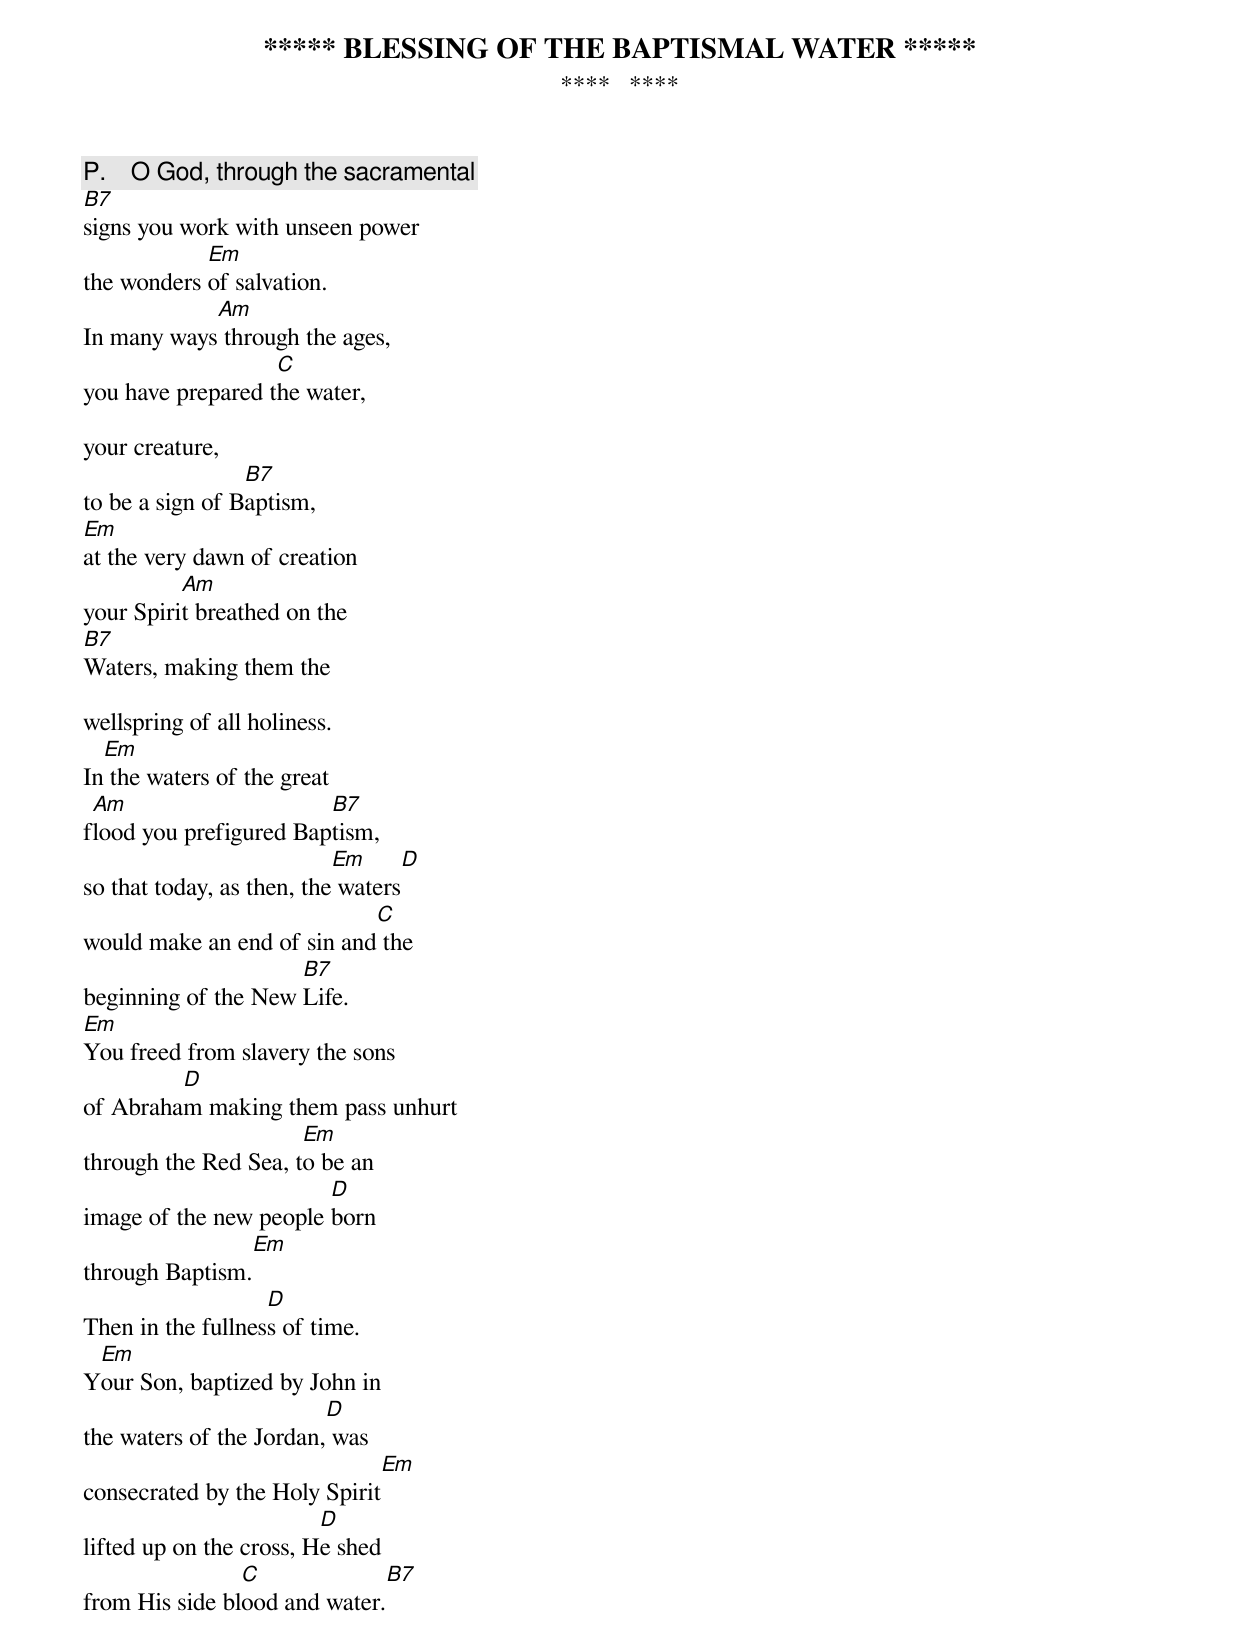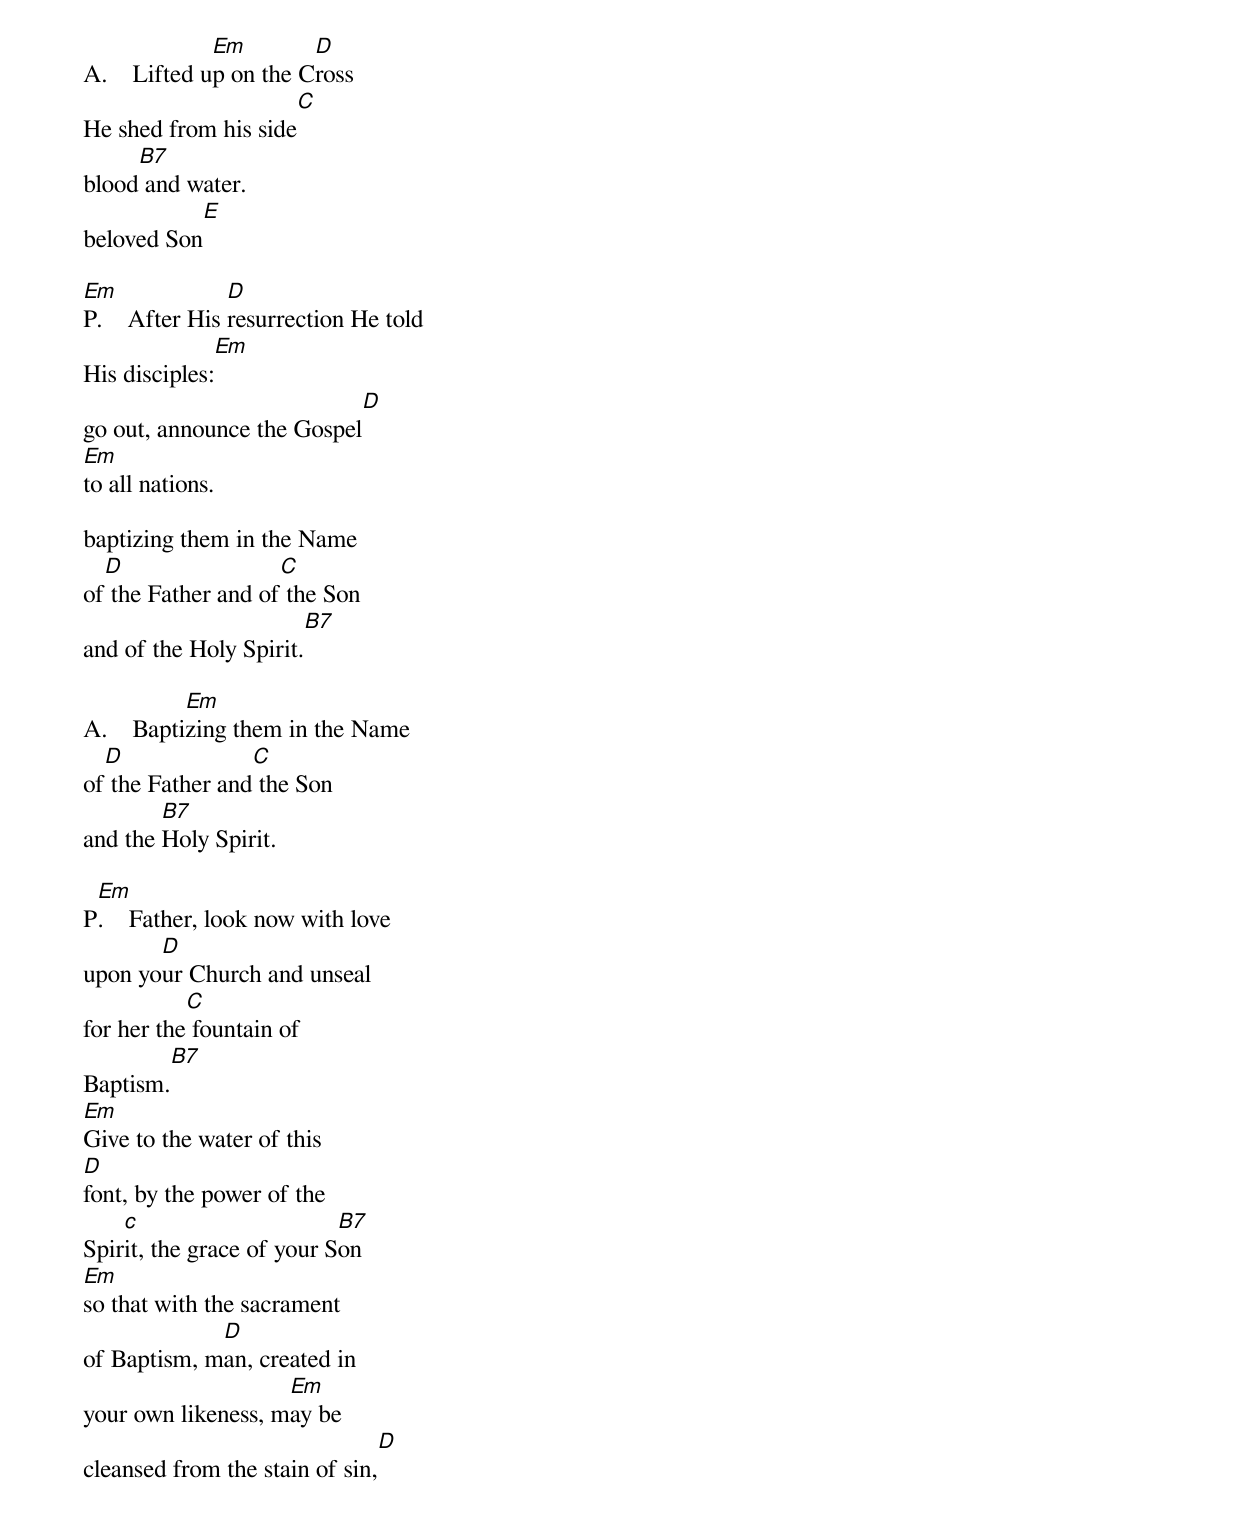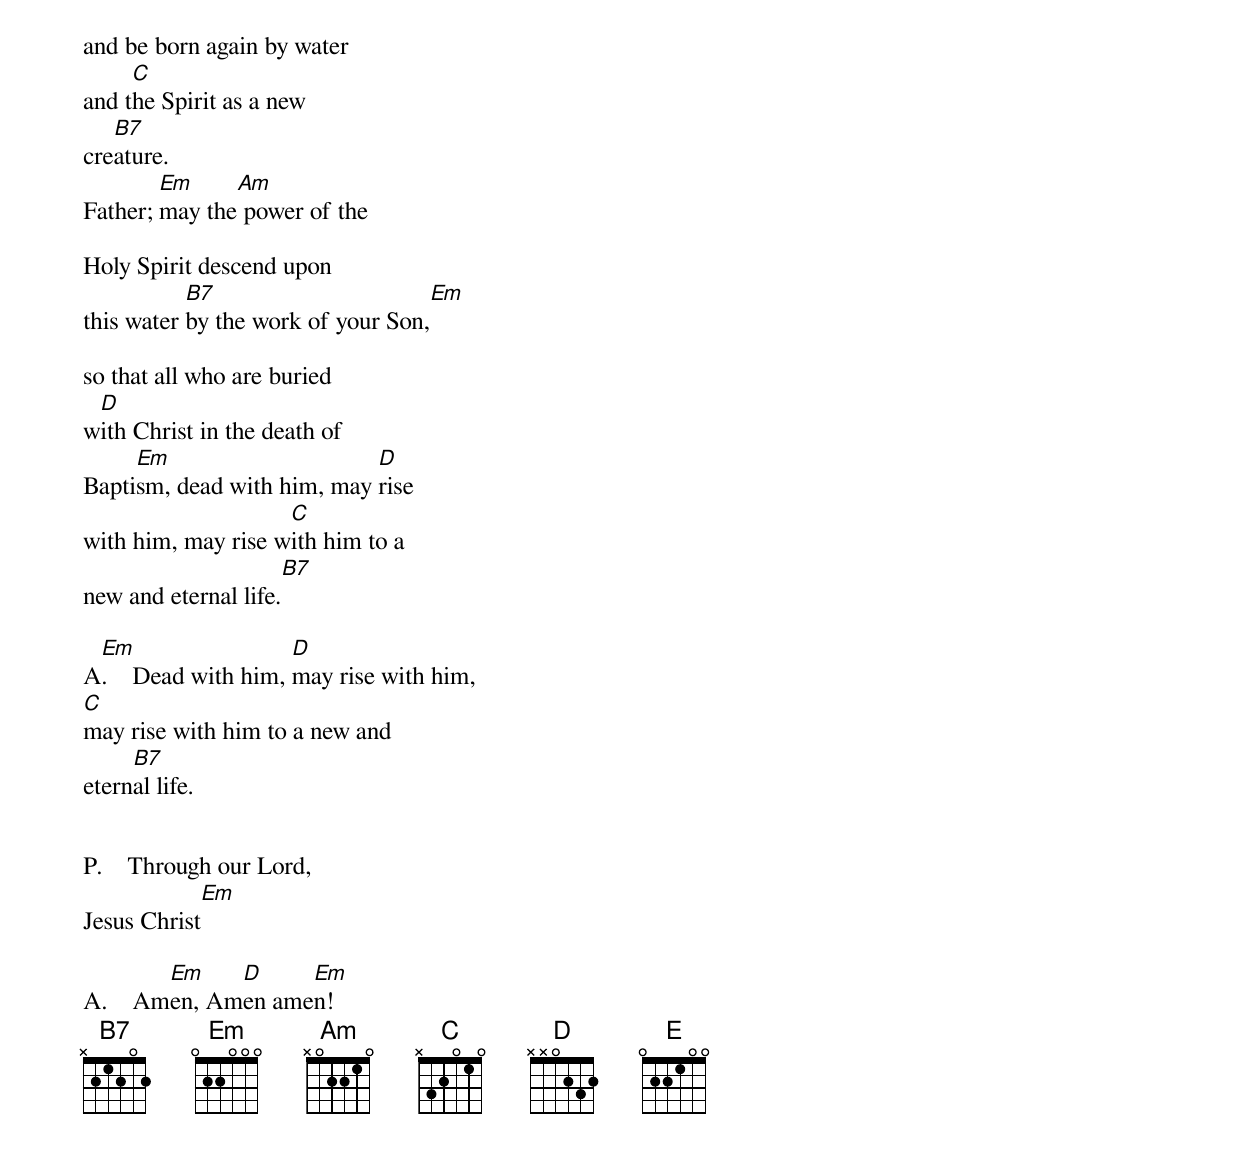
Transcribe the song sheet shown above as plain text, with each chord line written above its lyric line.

***** BLESSING OF THE BAPTISMAL WATER *****
****   ****

P.    O God, through the sacramental
B7
signs you work with unseen power
            Em
the wonders of salvation.
            Am
In many ways through the ages,
                   C
you have prepared the water,

your creature,
     		 B7
to be a sign of Baptism,
Em
at the very dawn of creation
          Am
your Spirit breathed on the
B7
Waters, making them the

wellspring of all holiness.
  Em
In the waters of the great
 Am			B7
flood you prefigured Baptism,
	                   Em        D
so that today, as then, the waters
 			    C
would make an end of sin and the
  		     B7
beginning of the New Life.
Em
You freed from slavery the sons
  	 D
of Abraham making them pass unhurt
		      Em
through the Red Sea, to be an
		        D
image of the new people born
		    Em
through Baptism.
                   D
Then in the fullness of time.
 Em
Your Son, baptized by John in
	   		 D
the waters of the Jordan, was
    				Em
consecrated by the Holy Spirit
			 D
lifted up on the cross, He shed
    		C             B7
from His side blood and water.

    	      Em        D
A.    Lifted up on the Cross
		        C
He shed from his side
     B7
blood and water.
    	       E
beloved Son

Em              D
P.    After His resurrection He told
    		 Em
His disciples:
		             D
go out, announce the Gospel
Em
to all nations.

baptizing them in the Name
  D                 C
of the Father and of the Son
  		       B7
and of the Holy Spirit.

	   Em
A.    Baptizing them in the Name
  D              C
of the Father and the Son
        B7
and the Holy Spirit.

 Em
P.    Father, look now with love
       D
upon your Church and unseal
	   C
for her the fountain of
    	    B7
Baptism.
Em
Give to the water of this
D
font, by the power of the
    c                      B7
Spirit, the grace of your Son
Em
so that with the sacrament
  	     D
of Baptism, man, created in
		    Em
your own likeness, may be
				  D
cleansed from the stain of sin,

and be born again by water
     C
and the Spirit as a new
   B7
creature.
	Em     Am
Father; may the power of the

Holy Spirit descend upon
	   B7            	      Em
this water by the work of your Son,

so that all who are buried
 D
with Christ in the death of
     Em                     D
Baptism, dead with him, may rise
  		    C
with him, may rise with him to a
		       B7
new and eternal life.

 Em                  D
A.    Dead with him, may rise with him,
C
may rise with him to a new and
     B7
eternal life.


P.    Through our Lord,
	        Em
Jesus Christ

    	Em    D	    Em
A.    Amen, Amen amen!
